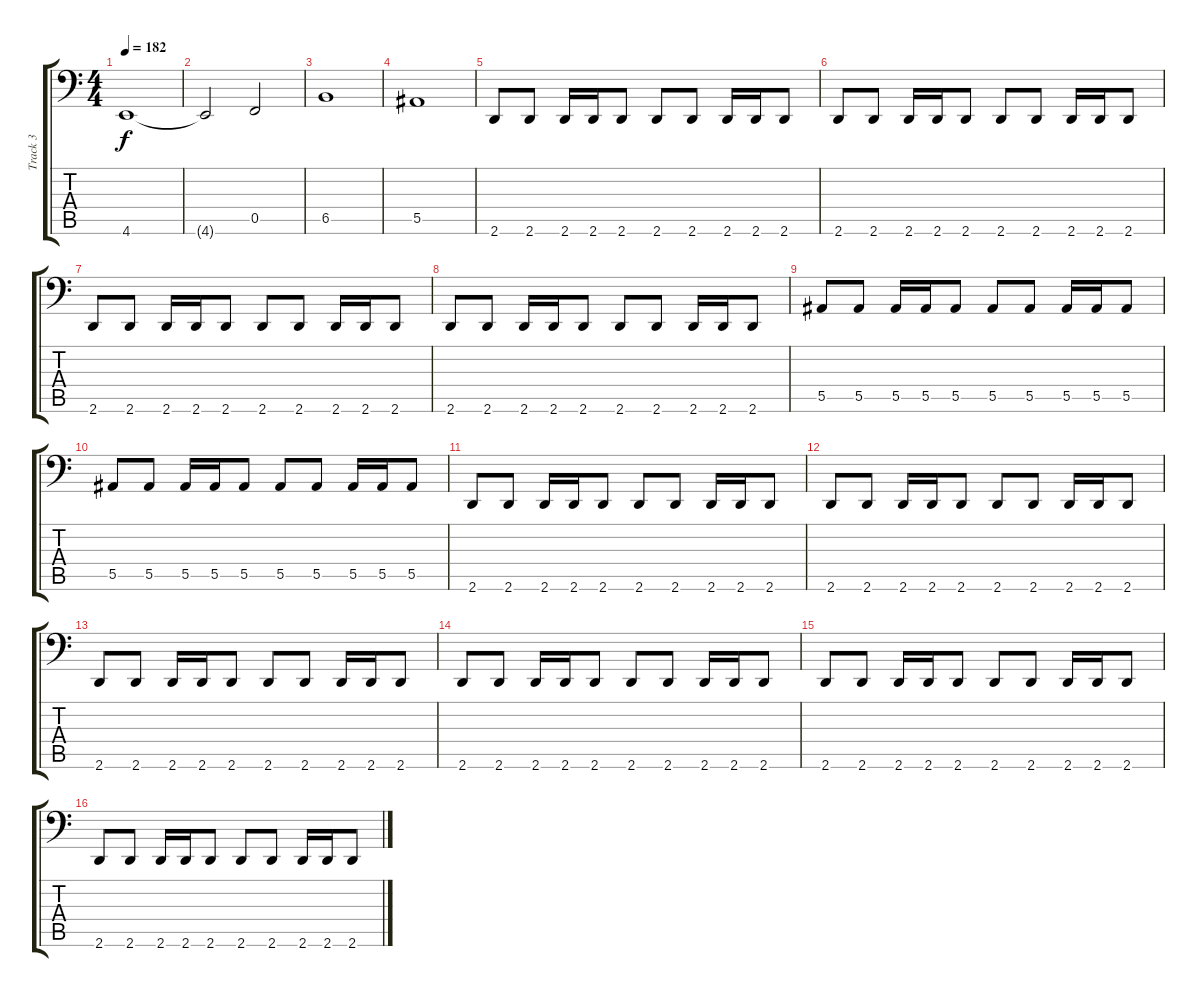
\track ("Track 3" "Track 3") {instrument slapbass2}
\staff {score tabs}
\tuning (C3 G2 Eb2 Bb1 F1 C1) {hide}
\ts (4 4)
\tempo 182
\clef f4
\ks c
4.6.1{dy f} |
4.6{t}.2 0.5.2 |
6.5.1 |
5.5.1 |
2.6.8 2.6.8 2.6.16 2.6.16 2.6.8 2.6.8 2.6.8 2.6.16 2.6.16 2.6.8 |
2.6.8 2.6.8 2.6.16 2.6.16 2.6.8 2.6.8 2.6.8 2.6.16 2.6.16 2.6.8 |
2.6.8 2.6.8 2.6.16 2.6.16 2.6.8 2.6.8 2.6.8 2.6.16 2.6.16 2.6.8 |
2.6.8 2.6.8 2.6.16 2.6.16 2.6.8 2.6.8 2.6.8 2.6.16 2.6.16 2.6.8 |
5.5.8 5.5.8 5.5.16 5.5.16 5.5.8 5.5.8 5.5.8 5.5.16 5.5.16 5.5.8 |
5.5.8 5.5.8 5.5.16 5.5.16 5.5.8 5.5.8 5.5.8 5.5.16 5.5.16 5.5.8 |
2.6.8 2.6.8 2.6.16 2.6.16 2.6.8 2.6.8 2.6.8 2.6.16 2.6.16 2.6.8 |
2.6.8 2.6.8 2.6.16 2.6.16 2.6.8 2.6.8 2.6.8 2.6.16 2.6.16 2.6.8 |
2.6.8 2.6.8 2.6.16 2.6.16 2.6.8 2.6.8 2.6.8 2.6.16 2.6.16 2.6.8 |
2.6.8 2.6.8 2.6.16 2.6.16 2.6.8 2.6.8 2.6.8 2.6.16 2.6.16 2.6.8 |
2.6.8 2.6.8 2.6.16 2.6.16 2.6.8 2.6.8 2.6.8 2.6.16 2.6.16 2.6.8 |
2.6.8 2.6.8 2.6.16 2.6.16 2.6.8 2.6.8 2.6.8 2.6.16 2.6.16 2.6.8
